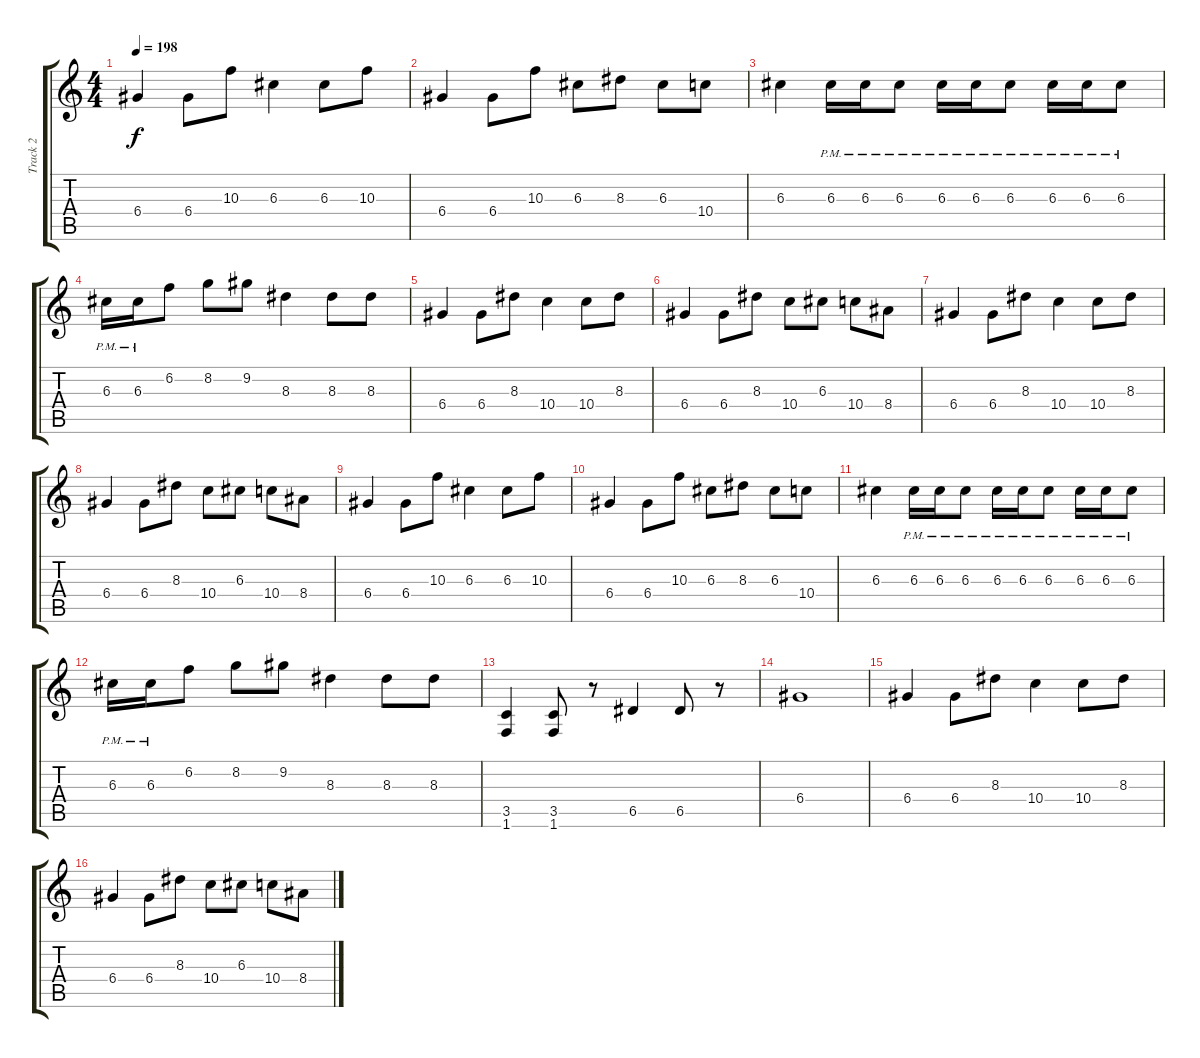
\track ("Track 2" "Track 2") {instrument distortionguitar}
\staff {score tabs}
\tuning (E4 B3 G3 D3 A2 E2) {hide}
\ts (4 4)
\tempo 198
\clef g2
\ks c
6.4.4{dy f} 6.4.8 10.3.8 6.3.4 6.3.8 10.3.8 |
6.4.4 6.4.8 10.3.8 6.3.8 8.3.8 6.3.8 10.4.8 |
6.3.4 6.3{pm}.16 6.3{pm}.16 6.3{pm}.8 6.3{pm}.16 6.3{pm}.16 6.3{pm}.8 6.3{pm}.16 6.3{pm}.16 6.3{pm}.8 |
6.3{pm}.16 6.3{pm}.16 6.2.8 8.2.8 9.2.8 8.3.4 8.3.8 8.3.8 |
6.4.4 6.4.8 8.3.8 10.4.4 10.4.8 8.3.8 |
6.4.4 6.4.8 8.3.8 10.4.8 6.3.8 10.4.8 8.4.8 |
6.4.4 6.4.8 8.3.8 10.4.4 10.4.8 8.3.8 |
6.4.4 6.4.8 8.3.8 10.4.8 6.3.8 10.4.8 8.4.8 |
6.4.4 6.4.8 10.3.8 6.3.4 6.3.8 10.3.8 |
6.4.4 6.4.8 10.3.8 6.3.8 8.3.8 6.3.8 10.4.8 |
6.3.4 6.3{pm}.16 6.3{pm}.16 6.3{pm}.8 6.3{pm}.16 6.3{pm}.16 6.3{pm}.8 6.3{pm}.16 6.3{pm}.16 6.3{pm}.8 |
6.3{pm}.16 6.3{pm}.16 6.2.8 8.2.8 9.2.8 8.3.4 8.3.8 8.3.8 |
(3.5 1.6).4 (3.5 1.6).8 r.8 6.5.4 6.5.8 r.8 |
6.4.1 |
6.4.4 6.4.8 8.3.8 10.4.4 10.4.8 8.3.8 |
6.4.4 6.4.8 8.3.8 10.4.8 6.3.8 10.4.8 8.4.8
